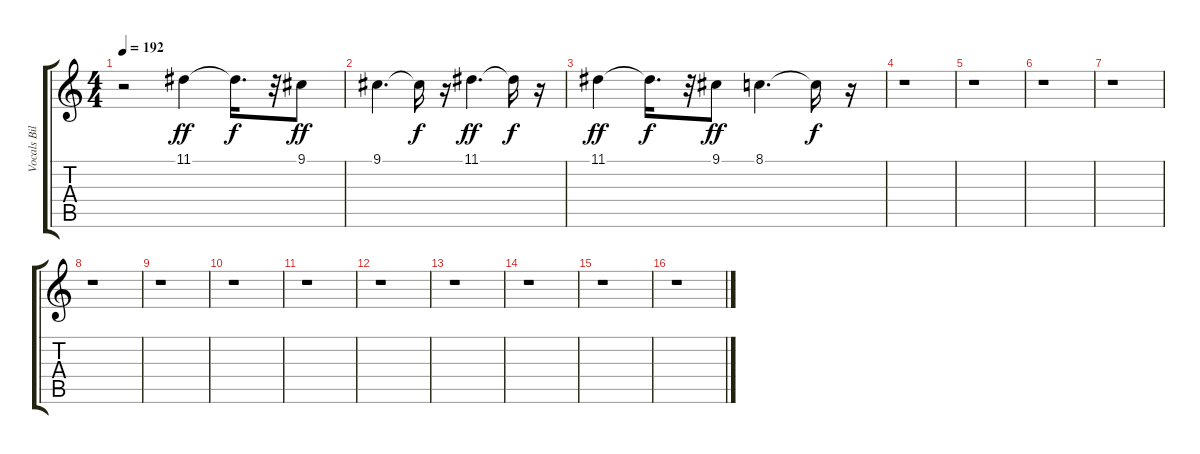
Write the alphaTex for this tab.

\track ("Vocals Billie Joe/Mike Dirnt " "Vocals Bil") {solo instrument tenorsax}
\staff {score tabs}
\tuning (E4 B3 G3 D3 A2 E2) {hide}
\ts (4 4)
\tempo 192
\clef g2
\ks c
r.2{dy ff} 11.1.4 11.1{t}.16{d dy f} r.32 9.1.8{dy ff} |
9.1.4{d} 9.1{t}.16{dy f} r.16 11.1.4{d dy ff} 11.1{t}.16{dy f} r.16 |
11.1.4{dy ff} 11.1{t}.16{d dy f} r.32 9.1.8{dy ff} 8.1.4{d} 8.1{t}.16{dy f} r.16 |
r.1 |
r.1 |
r.1 |
r.1 |
r.1 |
r.1 |
r.1 |
r.1 |
r.1 |
r.1 |
r.1 |
r.1 |
r.1
